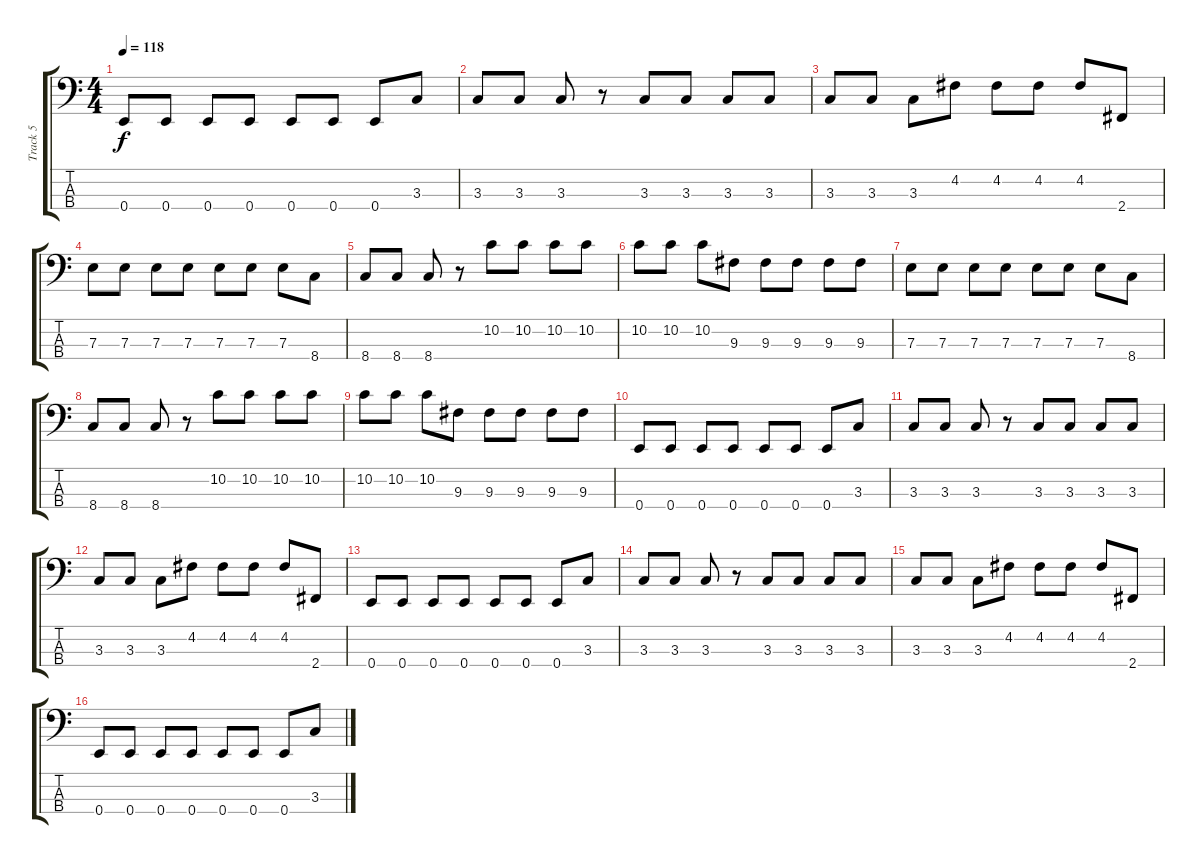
\track ("Track 5" "Track 5") {instrument electricbassfinger}
\staff {score tabs}
\tuning (G2 D2 A1 E1) {hide}
\ts (4 4)
\tempo 118
\clef f4
\ks c
0.4.8{dy f} 0.4.8 0.4.8 0.4.8 0.4.8 0.4.8 0.4.8 3.3.8 |
3.3.8 3.3.8 3.3.8 r.8 3.3.8 3.3.8 3.3.8 3.3.8 |
3.3.8 3.3.8 3.3.8 4.2.8 4.2.8 4.2.8 4.2.8 2.4.8 |
7.3.8 7.3.8 7.3.8 7.3.8 7.3.8 7.3.8 7.3.8 8.4.8 |
8.4.8 8.4.8 8.4.8 r.8 10.2.8 10.2.8 10.2.8 10.2.8 |
10.2.8 10.2.8 10.2.8 9.3.8 9.3.8 9.3.8 9.3.8 9.3.8 |
7.3.8 7.3.8 7.3.8 7.3.8 7.3.8 7.3.8 7.3.8 8.4.8 |
8.4.8 8.4.8 8.4.8 r.8 10.2.8 10.2.8 10.2.8 10.2.8 |
10.2.8 10.2.8 10.2.8 9.3.8 9.3.8 9.3.8 9.3.8 9.3.8 |
0.4.8 0.4.8 0.4.8 0.4.8 0.4.8 0.4.8 0.4.8 3.3.8 |
3.3.8 3.3.8 3.3.8 r.8 3.3.8 3.3.8 3.3.8 3.3.8 |
3.3.8 3.3.8 3.3.8 4.2.8 4.2.8 4.2.8 4.2.8 2.4.8 |
0.4.8 0.4.8 0.4.8 0.4.8 0.4.8 0.4.8 0.4.8 3.3.8 |
3.3.8 3.3.8 3.3.8 r.8 3.3.8 3.3.8 3.3.8 3.3.8 |
3.3.8 3.3.8 3.3.8 4.2.8 4.2.8 4.2.8 4.2.8 2.4.8 |
0.4.8 0.4.8 0.4.8 0.4.8 0.4.8 0.4.8 0.4.8 3.3.8
